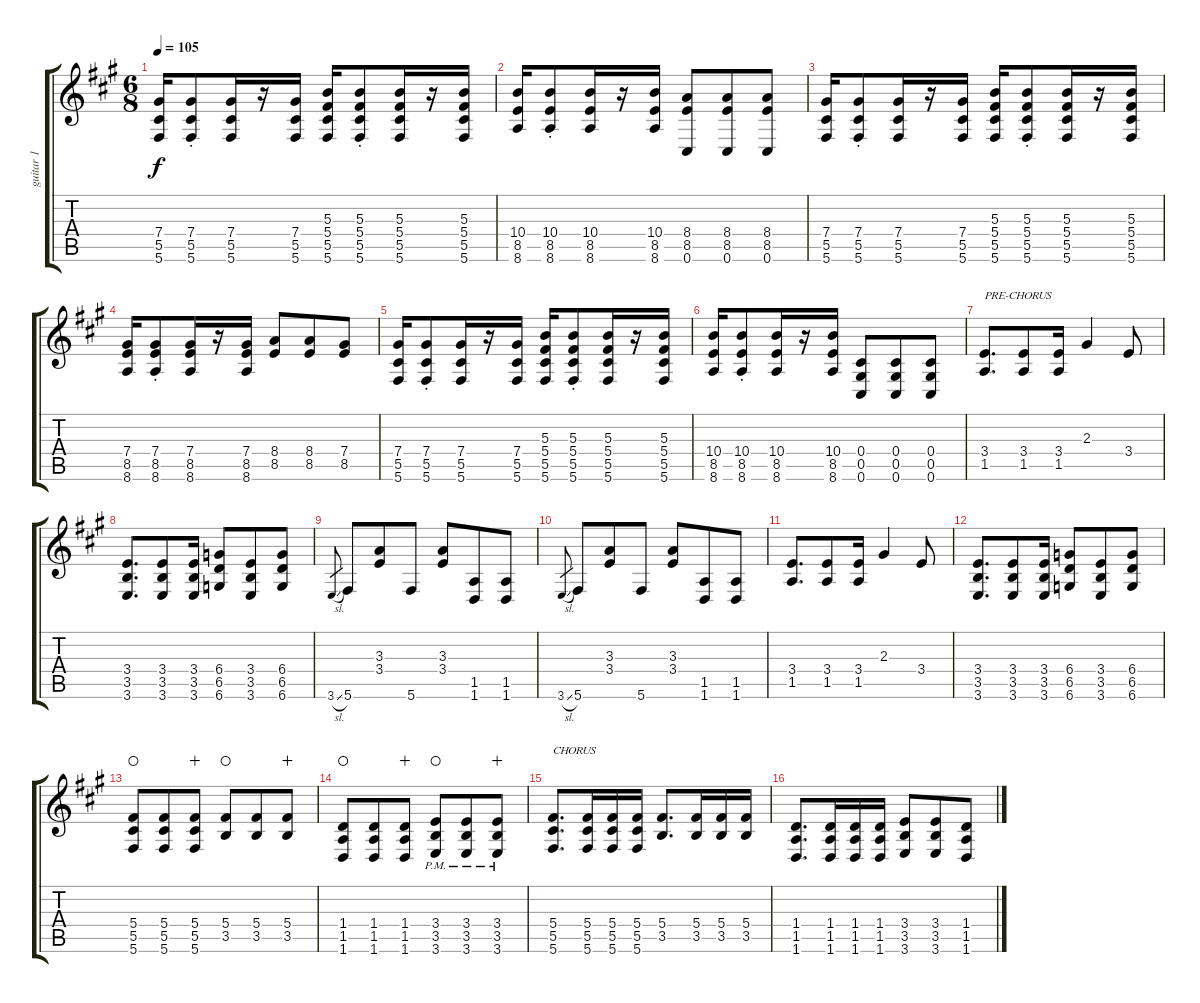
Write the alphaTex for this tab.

\track ("guitar 1" "guitar 1") {instrument distortionguitar}
\staff {score tabs}
\tuning (Eb4 Bb3 Gb3 Db3 Ab2 Db2) {hide}
\ts (6 8)
\tempo 105
\clef g2
\ks a
(7.4 5.5 5.6).16{dy f} (7.4 5.5{st} 5.6).8 (7.4 5.5 5.6).16 r.16 (7.4 5.5 5.6).16 (5.3 5.4 5.5 5.6).16 (5.3{st} 5.4 5.5 5.6).8 (5.3 5.4 5.5 5.6).16 r.16 (5.3 5.4 5.5 5.6).16 |
(10.4 8.5 8.6).16 (10.4{st} 8.5 8.6).8 (10.4 8.5 8.6).16 r.16 (10.4 8.5 8.6).16 (8.4 8.5 0.6).8 (8.4 8.5 0.6).8 (8.4 8.5 0.6).8 |
(7.4 5.5 5.6).16 (7.4 5.5{st} 5.6).8 (7.4 5.5 5.6).16 r.16 (7.4 5.5 5.6).16 (5.3 5.4 5.5 5.6).16 (5.3{st} 5.4 5.5 5.6).8 (5.3 5.4 5.5 5.6).16 r.16 (5.3 5.4 5.5 5.6).16 |
(7.4 8.5 8.6).16 (7.4{st} 8.5 8.6).8 (7.4 8.5 8.6).16 r.16 (7.4 8.5 8.6).16 (8.4 8.5).8 (8.4 8.5).8 (7.4 8.5).8 |
(7.4 5.5 5.6).16 (7.4 5.5{st} 5.6).8 (7.4 5.5 5.6).16 r.16 (7.4 5.5 5.6).16 (5.3 5.4 5.5 5.6).16 (5.3{st} 5.4 5.5 5.6).8 (5.3 5.4 5.5 5.6).16 r.16 (5.3 5.4 5.5 5.6).16 |
(10.4 8.5 8.6).16 (10.4{st} 8.5 8.6).8 (10.4 8.5 8.6).16 r.16 (10.4 8.5 8.6).16 (0.4 0.5 0.6).8 (0.4 0.5 0.6).8 (0.4 0.5 0.6).8 |
(3.4 1.5).8{d txt "PRE-CHORUS"} (3.4 1.5).8 (3.4 1.5).16 2.3.4 3.4.8 |
(3.4 3.5 3.6).8{d} (3.4 3.5 3.6).8 (3.4 3.5 3.6).16 (6.4 6.5 6.6).8 (3.4 3.5 3.6).8 (6.4 6.5 6.6).8 |
3.6{sl}.8{gr} 5.6.8 (3.3 3.4).8 5.6.8 (3.3 3.4).8 (1.5 1.6).8 (1.5 1.6).8 |
3.6{sl}.8{gr} 5.6.8 (3.3 3.4).8 5.6.8 (3.3 3.4).8 (1.5 1.6).8 (1.5 1.6).8 |
(3.4 1.5).8{d} (3.4 1.5).8 (3.4 1.5).16 2.3.4 3.4.8 |
(3.4 3.5 3.6).8{d} (3.4 3.5 3.6).8 (3.4 3.5 3.6).16 (6.4 6.5 6.6).8 (3.4 3.5 3.6).8 (6.4 6.5 6.6).8 |
(5.4 5.5 5.6).8{waho} (5.4 5.5 5.6).8 (5.4 5.5 5.6).8{wahc} (5.4 3.5).8{waho} (5.4 3.5).8 (5.4 3.5).8{wahc} |
(1.4 1.5 1.6).8{waho} (1.4 1.5 1.6).8 (1.4 1.5 1.6).8{wahc} (3.4{pm} 3.5{pm} 3.6{pm}).8{waho} (3.4{pm} 3.5{pm} 3.6{pm}).8 (3.4{pm} 3.5{pm} 3.6{pm}).8{wahc} |
(5.4 5.5 5.6).8{d txt "CHORUS"} (5.4 5.5 5.6).16 (5.4 5.5 5.6).16 (5.4 5.5 5.6).16 (5.4 3.5).8{d} (5.4 3.5).16 (5.4 3.5).16 (5.4 3.5).16 |
(1.4 1.5 1.6).8{d} (1.4 1.5 1.6).16 (1.4 1.5 1.6).16 (1.4 1.5 1.6).16 (3.4 3.5 3.6).8 (3.4 3.5 3.6).8 (1.4 1.5 1.6).8
